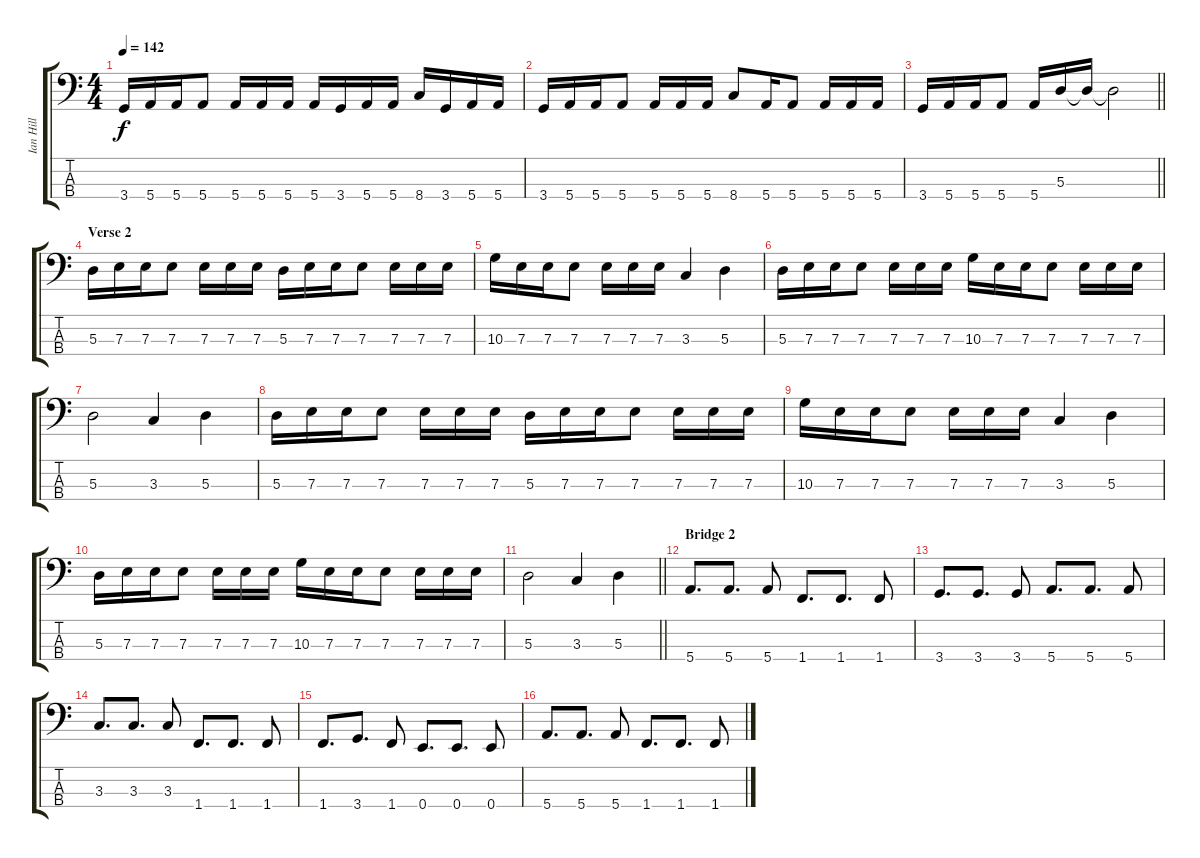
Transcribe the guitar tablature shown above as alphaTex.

\track ("Ian Hill" "Ian Hill") {instrument electricbasspick}
\staff {score tabs}
\tuning (G2 D2 A1 E1) {hide}
\ts (4 4)
\tempo 142
\clef f4
\ks c
3.4.16{dy f} 5.4.16 5.4.16 5.4.8 5.4.16 5.4.16 5.4.16 5.4.16 3.4.16 5.4.16 5.4.16 8.4.16 3.4.16 5.4.16 5.4.16 |
3.4.16 5.4.16 5.4.16 5.4.8 5.4.16 5.4.16 5.4.16 8.4.8 5.4.16 5.4.8 5.4.16 5.4.16 5.4.16 |
\barLineRight lightlight
3.4.16 5.4.16 5.4.16 5.4.8 5.4.16 5.3.16 5.3{t}.16 5.3{t}.2 |
\section ("" "Verse 2")
5.3.16 7.3.16 7.3.16 7.3.8 7.3.16 7.3.16 7.3.16 5.3.16 7.3.16 7.3.16 7.3.8 7.3.16 7.3.16 7.3.16 |
10.3.16 7.3.16 7.3.16 7.3.8 7.3.16 7.3.16 7.3.16 3.3.4 5.3.4 |
5.3.16 7.3.16 7.3.16 7.3.8 7.3.16 7.3.16 7.3.16 10.3.16 7.3.16 7.3.16 7.3.8 7.3.16 7.3.16 7.3.16 |
5.3.2 3.3.4 5.3.4 |
5.3.16 7.3.16 7.3.16 7.3.8 7.3.16 7.3.16 7.3.16 5.3.16 7.3.16 7.3.16 7.3.8 7.3.16 7.3.16 7.3.16 |
10.3.16 7.3.16 7.3.16 7.3.8 7.3.16 7.3.16 7.3.16 3.3.4 5.3.4 |
5.3.16 7.3.16 7.3.16 7.3.8 7.3.16 7.3.16 7.3.16 10.3.16 7.3.16 7.3.16 7.3.8 7.3.16 7.3.16 7.3.16 |
\barLineRight lightlight
5.3.2 3.3.4 5.3.4 |
\section ("" "Bridge 2")
5.4.8{d} 5.4.8{d} 5.4.8 1.4.8{d} 1.4.8{d} 1.4.8 |
3.4.8{d} 3.4.8{d} 3.4.8 5.4.8{d} 5.4.8{d} 5.4.8 |
3.3.8{d} 3.3.8{d} 3.3.8 1.4.8{d} 1.4.8{d} 1.4.8 |
1.4.8{d} 3.4.8{d} 1.4.8 0.4.8{d} 0.4.8{d} 0.4.8 |
5.4.8{d} 5.4.8{d} 5.4.8 1.4.8{d} 1.4.8{d} 1.4.8
